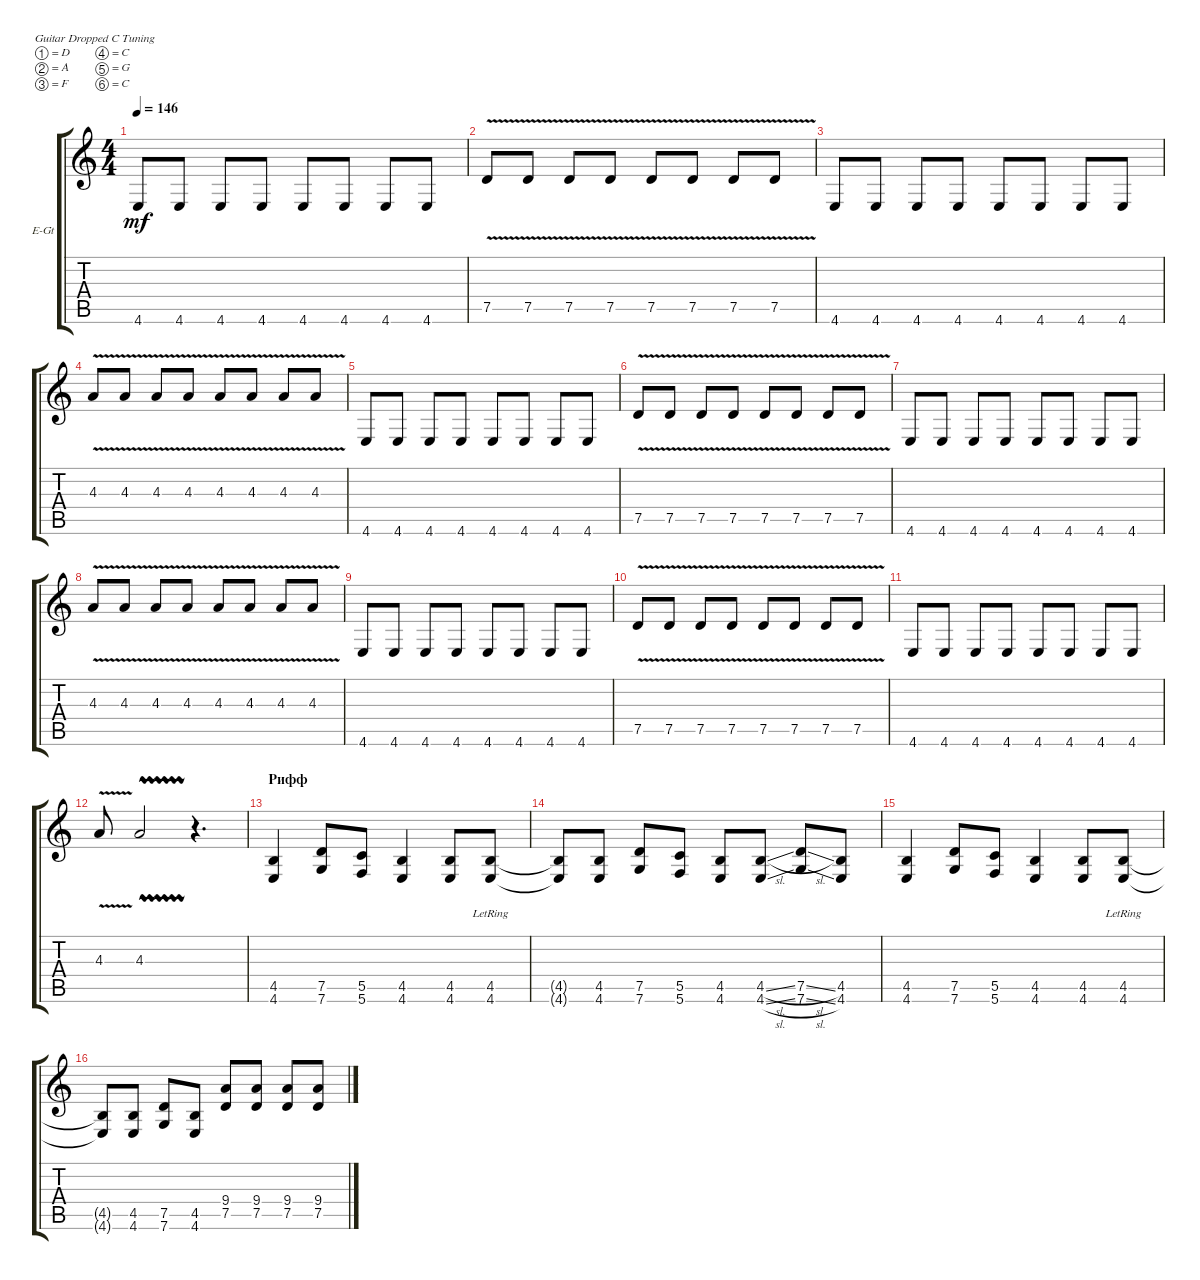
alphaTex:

\defaultSystemsLayout 4
\bracketExtendMode groupsimilarinstruments
\firstSystemTrackNameOrientation horizontal
\otherSystemsTrackNameOrientation horizontal
\track ("Guitar" "E-Gt") {instrument distortionguitar}
\staff {score tabs}
\tuning (D4 A3 F3 C3 G2 C2)
\ts (4 4)
\tempo 146
\clef g2
\ks c
4.6.8{dy mf} 4.6.8 4.6.8 4.6.8 4.6.8 4.6.8 4.6.8 4.6.8 |
7.5{v}.8 7.5{v}.8 7.5{v}.8 7.5{v}.8 7.5{v}.8 7.5{v}.8 7.5{v}.8 7.5{v}.8 |
4.6.8 4.6.8 4.6.8 4.6.8 4.6.8 4.6.8 4.6.8 4.6.8 |
4.3{v}.8 4.3{v}.8 4.3{v}.8 4.3{v}.8 4.3{v}.8 4.3{v}.8 4.3{v}.8 4.3{v}.8 |
4.6.8 4.6.8 4.6.8 4.6.8 4.6.8 4.6.8 4.6.8 4.6.8 |
7.5{v}.8 7.5{v}.8 7.5{v}.8 7.5{v}.8 7.5{v}.8 7.5{v}.8 7.5{v}.8 7.5{v}.8 |
4.6.8 4.6.8 4.6.8 4.6.8 4.6.8 4.6.8 4.6.8 4.6.8 |
4.3{v}.8 4.3{v}.8 4.3{v}.8 4.3{v}.8 4.3{v}.8 4.3{v}.8 4.3{v}.8 4.3{v}.8 |
4.6.8 4.6.8 4.6.8 4.6.8 4.6.8 4.6.8 4.6.8 4.6.8 |
7.5{v}.8 7.5{v}.8 7.5{v}.8 7.5{v}.8 7.5{v}.8 7.5{v}.8 7.5{v}.8 7.5{v}.8 |
4.6.8 4.6.8 4.6.8 4.6.8 4.6.8 4.6.8 4.6.8 4.6.8 |
4.3{v}.8 4.3{vw}.2 r.4{d} |
\section ("" "Рифф")
(4.6 4.5).4 (7.6 7.5).8 (5.6 5.5).8 (4.6 4.5).4 (4.6 4.5).8 (4.6{lr} 4.5).8 |
(4.6{t} 4.5{t}).8 (4.6 4.5).8 (7.6 7.5).8 (5.6 5.5).8 (4.6 4.5).8 (4.6{sl} 4.5{sl}).8 (7.6{sl} 7.5{sl}).8 (4.6 4.5).8 |
(4.6 4.5).4 (7.6 7.5).8 (5.6 5.5).8 (4.6 4.5).4 (4.6 4.5).8 (4.6{lr} 4.5).8 |
(4.6{t} 4.5{t}).8 (4.6 4.5).8 (7.6 7.5).8 (4.6 4.5).8 (7.5 9.4).8 (7.5 9.4).8 (7.5 9.4).8 (7.5 9.4).8
